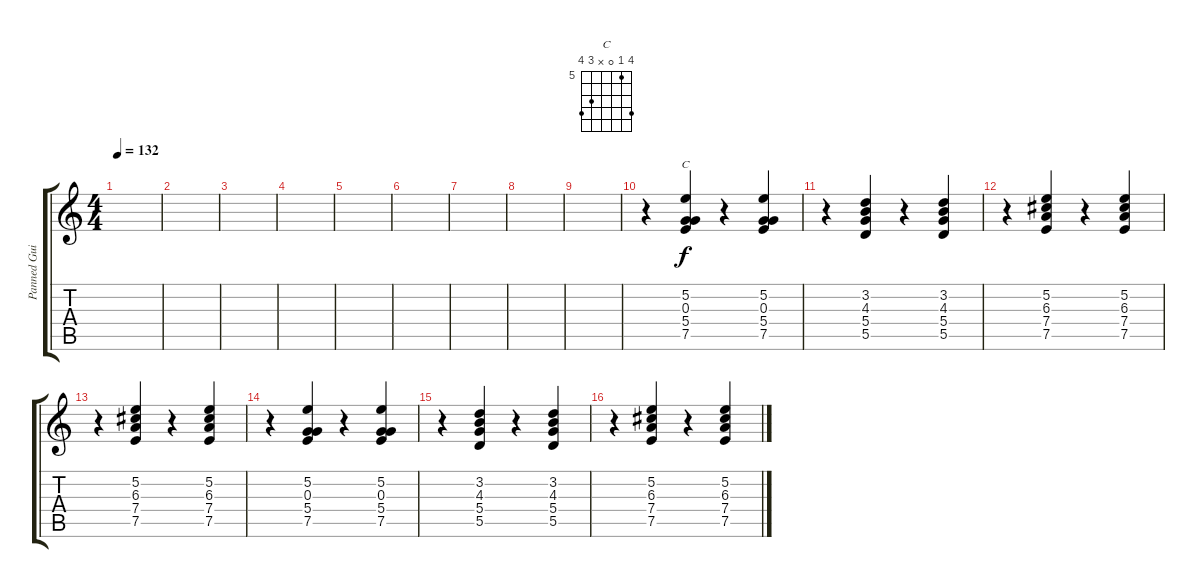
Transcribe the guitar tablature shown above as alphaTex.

\track ("Panned Guitar" "Panned Gui") {instrument electricguitarclean}
\staff {score tabs}
\tuning (E4 B3 G3 D3 A2 E2) {hide}
\chord ("C" 8 5 0 x 7 8) {firstfret 5}
\ts (4 4)
\tempo 132
\clef g2
\ks c
|
|
|
|
|
|
|
|
|
r.4 (5.2 0.3 5.4 7.5).4{ch "C"} r.4 (5.2 0.3 5.4 7.5).4 |
r.4 (3.2 4.3 5.4 5.5).4 r.4 (3.2 4.3 5.4 5.5).4 |
r.4 (5.2 6.3 7.4 7.5).4 r.4 (5.2 6.3 7.4 7.5).4 |
r.4 (5.2 6.3 7.4 7.5).4 r.4 (5.2 6.3 7.4 7.5).4 |
r.4 (5.2 0.3 5.4 7.5).4 r.4 (5.2 0.3 5.4 7.5).4 |
r.4 (3.2 4.3 5.4 5.5).4 r.4 (3.2 4.3 5.4 5.5).4 |
r.4 (5.2 6.3 7.4 7.5).4 r.4 (5.2 6.3 7.4 7.5).4
